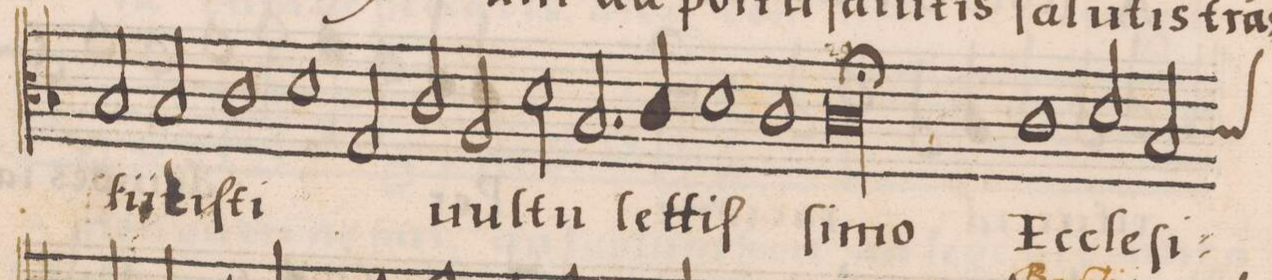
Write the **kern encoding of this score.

**kern	**text	**text
*I"CANTVS	*	*
*clefC3	*	*
*k[b-]	*	*
*met(C)	*	*
*M2/1	*	*
2B-/	-tu-	.
2B-/	-liſ-	.
1c	-ti	.
=112-	=112-	=112-
1d	.	.
2G/	.	.
2c/	uul-	.
=113-	=113-	=113-
2A/	.	.
2d\	-tu	.
2.B-/	let-	.
4c/	.	.
=114-	=114-	=114-
1d	-tiſ-	.
1c	-ſi-	.
=115-	=115-	=115-
0c;l	-mo	.
=116-	=116-	=116-
1c	Ec-	Ba-
2d/	-cle-	-ſi-
*custos:c	*	*
2B-/	-ſi-	-li-
=117-	=117-	=117-
*-	*-	*-
